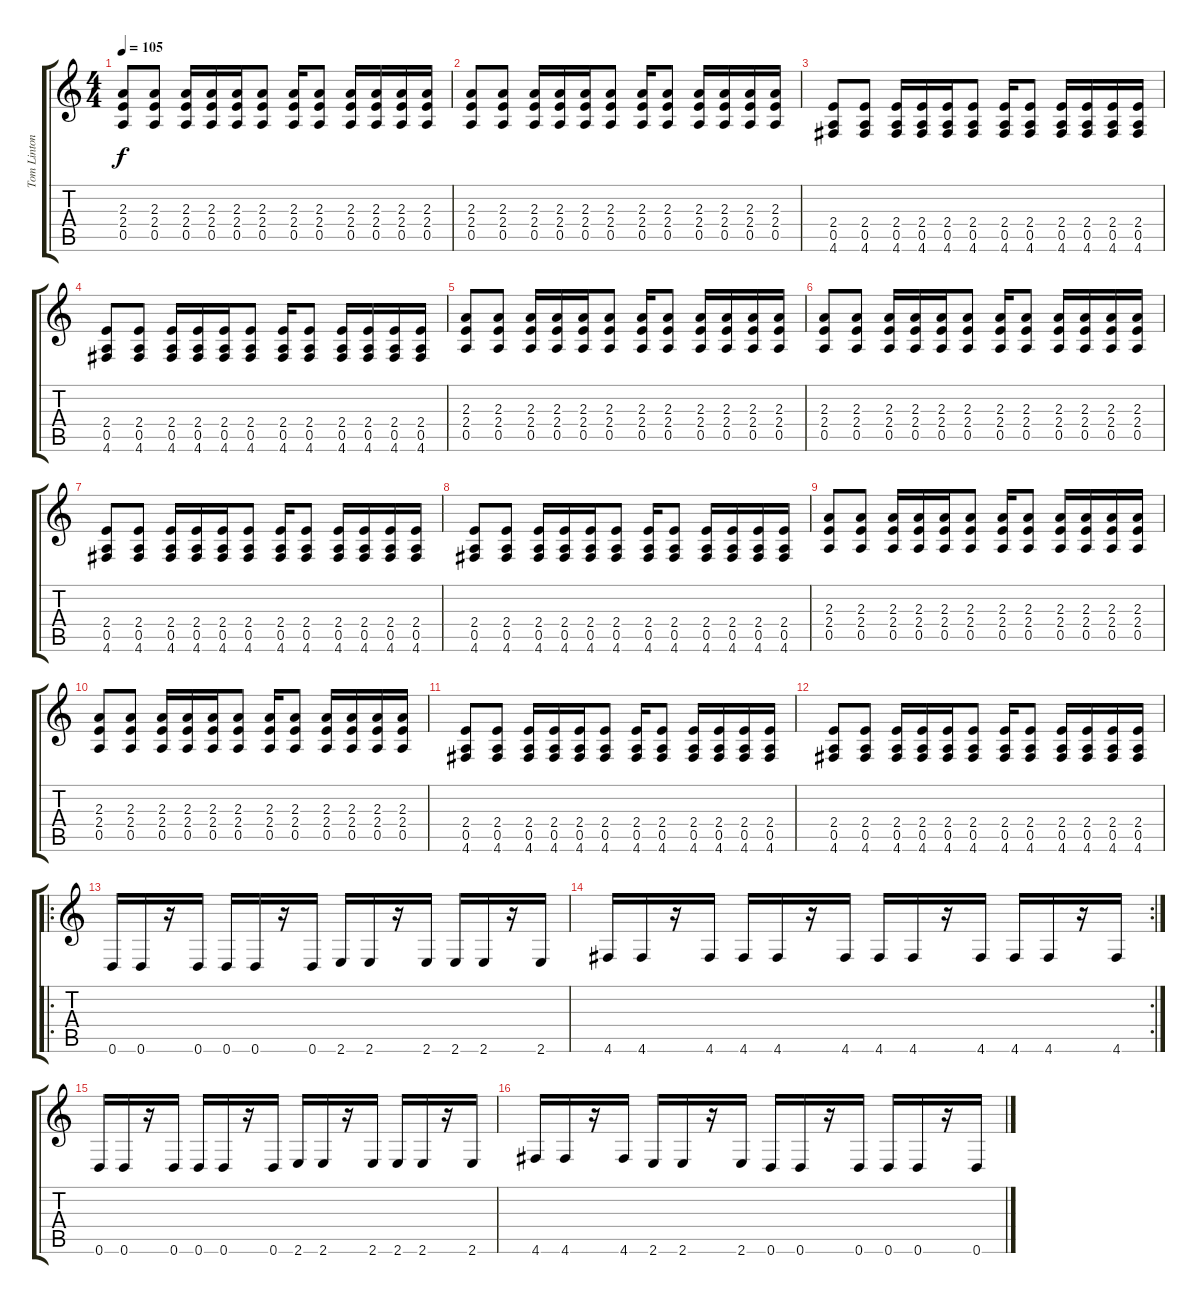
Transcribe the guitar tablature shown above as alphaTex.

\track ("Tom Linton" "Tom Linton") {instrument distortionguitar}
\staff {score tabs}
\tuning (E4 B3 G3 D3 A2 D2) {hide}
\ts (4 4)
\tempo 105
\clef g2
\ks c
(2.3 2.4 0.5).8{dy f} (2.3 2.4 0.5).8 (2.3 2.4 0.5).16 (2.3 2.4 0.5).16 (2.3 2.4 0.5).16 (2.3 2.4 0.5).8 (2.3 2.4 0.5).16 (2.3 2.4 0.5).8 (2.3 2.4 0.5).16 (2.3 2.4 0.5).16 (2.3 2.4 0.5).16 (2.3 2.4 0.5).16 |
(2.3 2.4 0.5).8 (2.3 2.4 0.5).8 (2.3 2.4 0.5).16 (2.3 2.4 0.5).16 (2.3 2.4 0.5).16 (2.3 2.4 0.5).8 (2.3 2.4 0.5).16 (2.3 2.4 0.5).8 (2.3 2.4 0.5).16 (2.3 2.4 0.5).16 (2.3 2.4 0.5).16 (2.3 2.4 0.5).16 |
(2.4 0.5 4.6).8 (2.4 0.5 4.6).8 (2.4 0.5 4.6).16 (2.4 0.5 4.6).16 (2.4 0.5 4.6).16 (2.4 0.5 4.6).8 (2.4 0.5 4.6).16 (2.4 0.5 4.6).8 (2.4 0.5 4.6).16 (2.4 0.5 4.6).16 (2.4 0.5 4.6).16 (2.4 0.5 4.6).16 |
(2.4 0.5 4.6).8 (2.4 0.5 4.6).8 (2.4 0.5 4.6).16 (2.4 0.5 4.6).16 (2.4 0.5 4.6).16 (2.4 0.5 4.6).8 (2.4 0.5 4.6).16 (2.4 0.5 4.6).8 (2.4 0.5 4.6).16 (2.4 0.5 4.6).16 (2.4 0.5 4.6).16 (2.4 0.5 4.6).16 |
(2.3 2.4 0.5).8 (2.3 2.4 0.5).8 (2.3 2.4 0.5).16 (2.3 2.4 0.5).16 (2.3 2.4 0.5).16 (2.3 2.4 0.5).8 (2.3 2.4 0.5).16 (2.3 2.4 0.5).8 (2.3 2.4 0.5).16 (2.3 2.4 0.5).16 (2.3 2.4 0.5).16 (2.3 2.4 0.5).16 |
(2.3 2.4 0.5).8 (2.3 2.4 0.5).8 (2.3 2.4 0.5).16 (2.3 2.4 0.5).16 (2.3 2.4 0.5).16 (2.3 2.4 0.5).8 (2.3 2.4 0.5).16 (2.3 2.4 0.5).8 (2.3 2.4 0.5).16 (2.3 2.4 0.5).16 (2.3 2.4 0.5).16 (2.3 2.4 0.5).16 |
(2.4 0.5 4.6).8 (2.4 0.5 4.6).8 (2.4 0.5 4.6).16 (2.4 0.5 4.6).16 (2.4 0.5 4.6).16 (2.4 0.5 4.6).8 (2.4 0.5 4.6).16 (2.4 0.5 4.6).8 (2.4 0.5 4.6).16 (2.4 0.5 4.6).16 (2.4 0.5 4.6).16 (2.4 0.5 4.6).16 |
(2.4 0.5 4.6).8 (2.4 0.5 4.6).8 (2.4 0.5 4.6).16 (2.4 0.5 4.6).16 (2.4 0.5 4.6).16 (2.4 0.5 4.6).8 (2.4 0.5 4.6).16 (2.4 0.5 4.6).8 (2.4 0.5 4.6).16 (2.4 0.5 4.6).16 (2.4 0.5 4.6).16 (2.4 0.5 4.6).16 |
(2.3 2.4 0.5).8 (2.3 2.4 0.5).8 (2.3 2.4 0.5).16 (2.3 2.4 0.5).16 (2.3 2.4 0.5).16 (2.3 2.4 0.5).8 (2.3 2.4 0.5).16 (2.3 2.4 0.5).8 (2.3 2.4 0.5).16 (2.3 2.4 0.5).16 (2.3 2.4 0.5).16 (2.3 2.4 0.5).16 |
(2.3 2.4 0.5).8 (2.3 2.4 0.5).8 (2.3 2.4 0.5).16 (2.3 2.4 0.5).16 (2.3 2.4 0.5).16 (2.3 2.4 0.5).8 (2.3 2.4 0.5).16 (2.3 2.4 0.5).8 (2.3 2.4 0.5).16 (2.3 2.4 0.5).16 (2.3 2.4 0.5).16 (2.3 2.4 0.5).16 |
(2.4 0.5 4.6).8 (2.4 0.5 4.6).8 (2.4 0.5 4.6).16 (2.4 0.5 4.6).16 (2.4 0.5 4.6).16 (2.4 0.5 4.6).8 (2.4 0.5 4.6).16 (2.4 0.5 4.6).8 (2.4 0.5 4.6).16 (2.4 0.5 4.6).16 (2.4 0.5 4.6).16 (2.4 0.5 4.6).16 |
(2.4 0.5 4.6).8 (2.4 0.5 4.6).8 (2.4 0.5 4.6).16 (2.4 0.5 4.6).16 (2.4 0.5 4.6).16 (2.4 0.5 4.6).8 (2.4 0.5 4.6).16 (2.4 0.5 4.6).8 (2.4 0.5 4.6).16 (2.4 0.5 4.6).16 (2.4 0.5 4.6).16 (2.4 0.5 4.6).16 |
\ro
0.6.16 0.6.16 r.16 0.6.16 0.6.16 0.6.16 r.16 0.6.16 2.6.16 2.6.16 r.16 2.6.16 2.6.16 2.6.16 r.16 2.6.16 |
\rc 2
4.6.16 4.6.16 r.16 4.6.16 4.6.16 4.6.16 r.16 4.6.16 4.6.16 4.6.16 r.16 4.6.16 4.6.16 4.6.16 r.16 4.6.16 |
0.6.16 0.6.16 r.16 0.6.16 0.6.16 0.6.16 r.16 0.6.16 2.6.16 2.6.16 r.16 2.6.16 2.6.16 2.6.16 r.16 2.6.16 |
4.6.16 4.6.16 r.16 4.6.16 2.6.16 2.6.16 r.16 2.6.16 0.6.16 0.6.16 r.16 0.6.16 0.6.16 0.6.16 r.16 0.6.16
